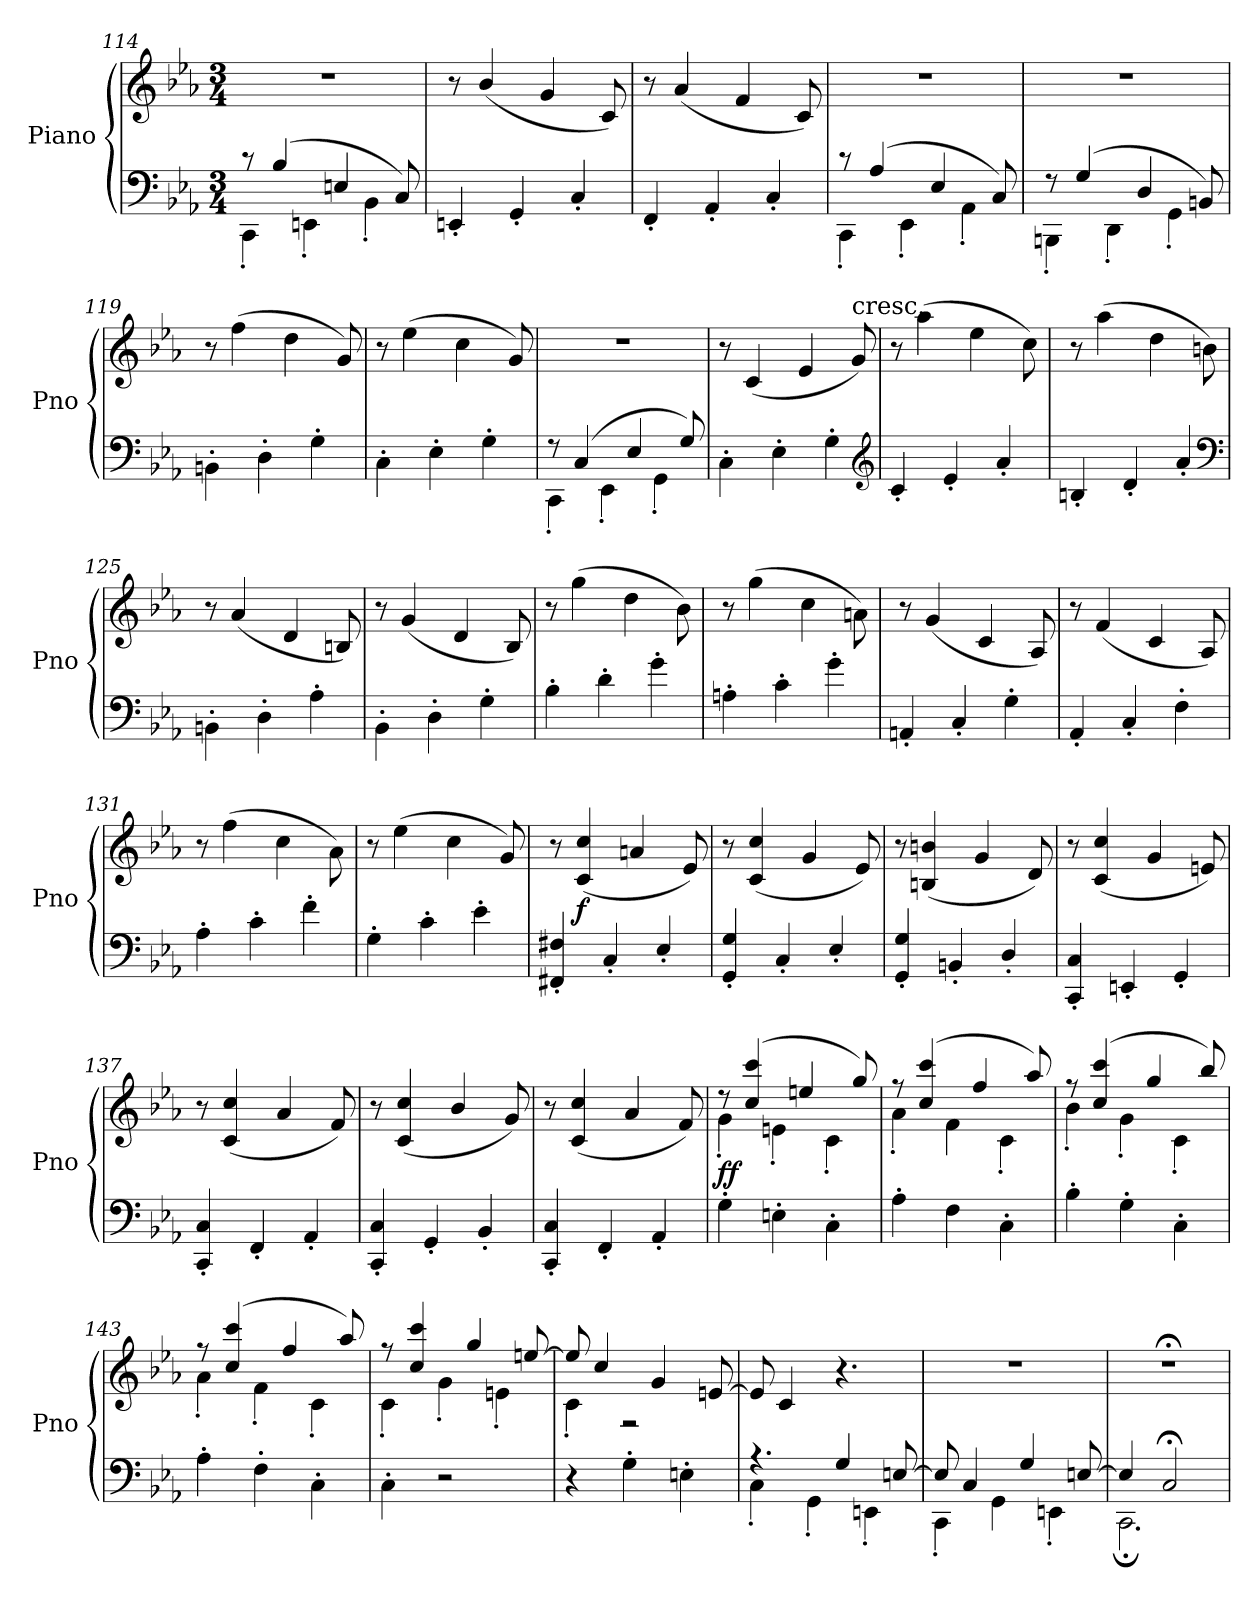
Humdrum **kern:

**kern	**kern	**dynam
*part1	*part1	*part1
*staff2	*staff1	*staff1/2
*I"Piano	*	*
*I'Pno	*	*
*clefF4	*clefG2	*
*k[b-e-a-]	*k[b-e-a-]	*
*c:	*c:	*
*M3/4	*M3/4	*
=114	=114	=114
*^	*	*
8r	4CC'\	2.r	.
(4B-/	.	.	.
.	4EEn'\	.	.
4En/	.	.	.
.	4BB-'\	.	.
8C/)	.	.	.
*v	*v	*	*
=115	=115	=115
4EEn'/	8r	.
.	(4b-/	.
4GG'/	.	.
.	4g/	.
4C'/	.	.
.	8c/)	.
=116	=116	=116
4FF'/	8r	.
.	(4a-/	.
4AA-'/	.	.
.	4f/	.
4C'/	.	.
.	8c/)	.
=117	=117	=117
*^	*	*
8r	4CC'\	2.r	.
(4A-/	.	.	.
.	4EE-'\	.	.
4E-/	.	.	.
.	4AA-'\	.	.
8C/)	.	.	.
=118	=118	=118	=118
8r	4BBBn'\	2.r	.
(4G/	.	.	.
.	4DD'\	.	.
4D/	.	.	.
.	4GG'\	.	.
8BBn/)	.	.	.
*v	*v	*	*
=119	=119	=119
4BBn'\	8r	.
.	(4ff\	.
4D'\	.	.
.	4dd\	.
4G'\	.	.
.	8g/)	.
=120	=120	=120
4C'\	8r	.
.	(4ee-\	.
4E-'\	.	.
.	4cc\	.
4G'\	.	.
.	8g/)	.
=121	=121	=121
*^	*	*
8r	4CC'\	2.r	.
(4C/	.	.	.
.	4EE-'\	.	.
4E-/	.	.	.
.	4GG'\	.	.
8G/)	.	.	.
*v	*v	*	*
=122	=122	=122
4C'\	8r	.
.	(4c/	.
4E-'\	.	.
.	4e-/	.
4G'\	.	.
!	!LO:TX:t=cresc.	!
.	8g/)	.
*clefG2	*	*
=123	=123	=123
4c'/	8r	.
.	(4aa-\	.
4e-'/	.	.
.	4ee-\	.
4a-'/	.	.
.	8cc\)	.
=124	=124	=124
4Bn'/	8r	.
.	(4aa-\	.
4d'/	.	.
.	4dd\	.
4a-'/	.	.
.	8bn\)	.
*clefF4	*	*
=125	=125	=125
4BBn'\	8r	.
.	(4a-/	.
4D'\	.	.
.	4d/	.
4A-'\	.	.
.	8Bn/)	.
=126	=126	=126
4BB-'\	8r	.
.	(4g/	.
4D'\	.	.
.	4d/	.
4G'\	.	.
.	8B-/)	.
=127	=127	=127
4B-'\	8r	.
.	(4gg\	.
4d'\	.	.
.	4dd\	.
4g'\	.	.
.	8b-\)	.
=128	=128	=128
4An'\	8r	.
.	(4gg\	.
4c'\	.	.
.	4cc\	.
4g'\	.	.
.	8an\)	.
=129	=129	=129
4AAn'/	8r	.
.	(4g/	.
4C'/	.	.
.	4c/	.
4G'\	.	.
.	8A-/)	.
=130	=130	=130
4AA-'/	8r	.
.	(4f/	.
4C'/	.	.
.	4c/	.
4F'\	.	.
.	8A-/)	.
=131	=131	=131
4A-'\	8r	.
.	(4ff\	.
4c'\	.	.
.	4cc\	.
4f'\	.	.
.	8a-\)	.
=132	=132	=132
4G'\	8r	.
.	(4ee-\	.
4c'\	.	.
.	4cc\	.
4e-'\	.	.
.	8g/)	.
=133	=133	=133
4FF#X'/ 4F#X'/	8r	.
.	(4c/ 4cc/	f
4C'/	.	.
.	4an/	.
4E-'/	.	.
.	8e-/)	.
=134	=134	=134
4GG'/ 4G'/	8r	.
.	(4c/ 4cc/	.
4C'/	.	.
.	4g/	.
4E-'/	.	.
.	8e-/)	.
=135	=135	=135
4GG'/ 4G'/	8r	.
.	(4Bn/ 4bn/	.
4BBn'/	.	.
.	4g/	.
4D'/	.	.
.	8d/)	.
=136	=136	=136
4CC'/ 4C'/	8r	.
.	(4c/ 4cc/	.
4EEn'/	.	.
.	4g/	.
4GG'/	.	.
.	8en/)	.
=137	=137	=137
4CC'/ 4C'/	8r	.
.	(4c/ 4cc/	.
4FF'/	.	.
.	4a-/	.
4AA-'/	.	.
.	8f/)	.
=138	=138	=138
4CC'/ 4C'/	8r	.
.	(4c/ 4cc/	.
4GG'/	.	.
.	4b-/	.
4BB-'/	.	.
.	8g/)	.
=139	=139	=139
4CC'/ 4C'/	8r	.
.	(4c/ 4cc/	.
4FF'/	.	.
.	4a-/	.
4AA-'/	.	.
.	8f/)	.
=140	=140	=140
*	*^	*
4G'\	8r	4g'\	ff
.	(4cc/ 4ccc/	.	.
4En'\	.	4en'\	.
.	4een/	.	.
4C'\	.	4c'\	.
.	8gg/)	.	.
=141	=141	=141	=141
4A-'\	8r	4a-'\	.
.	(4cc/ 4ccc/	.	.
4F\	.	4f\	.
.	4ff/	.	.
4C'\	.	4c'\	.
.	8aa-/)	.	.
=142	=142	=142	=142
4B-'\	8r	4b-'\	.
.	(4cc/ 4ccc/	.	.
4G'\	.	4g'\	.
.	4gg/	.	.
4C'\	.	4c'\	.
.	8bb-/)	.	.
=143	=143	=143	=143
4A-'\	8r	4a-'\	.
.	(4cc/ 4ccc/	.	.
4F'\	.	4f'\	.
.	4ff/	.	.
4C'\	.	4c'\	.
.	8aa-/)	.	.
=144	=144	=144	=144
4C'\	8r	4c'\	.
.	4cc/ 4ccc/	.	.
2r	.	4g'\	.
.	4gg/	.	.
.	.	4en'\	.
.	[8een/	.	.
=145	=145	=145	=145
4r	8ee/]	4c'\	.
.	4cc/	.	.
4G'\	.	2r	.
.	4g/	.	.
4En'\	.	.	.
.	[8en/	.	.
*	*v	*v	*
=146	=146	=146
*^	*	*
4.r	4C'\	8e/]	.
.	.	4c/	.
.	4GG'\	.	.
4G/	.	4.r	.
.	4EEn'\	.	.
[8En/	.	.	.
=147	=147	=147	=147
8E/]	4CC'\	2.r	.
4C/	.	.	.
.	4GG\	.	.
4G/	.	.	.
.	4EEn'\	.	.
[8En/	.	.	.
=148	=148	=148	=148
4E/]	2.CC;<\	2.r;<	.
2C;</	.	.	.
*v	*v	*	*
=	=	=
*-	*-	*-
